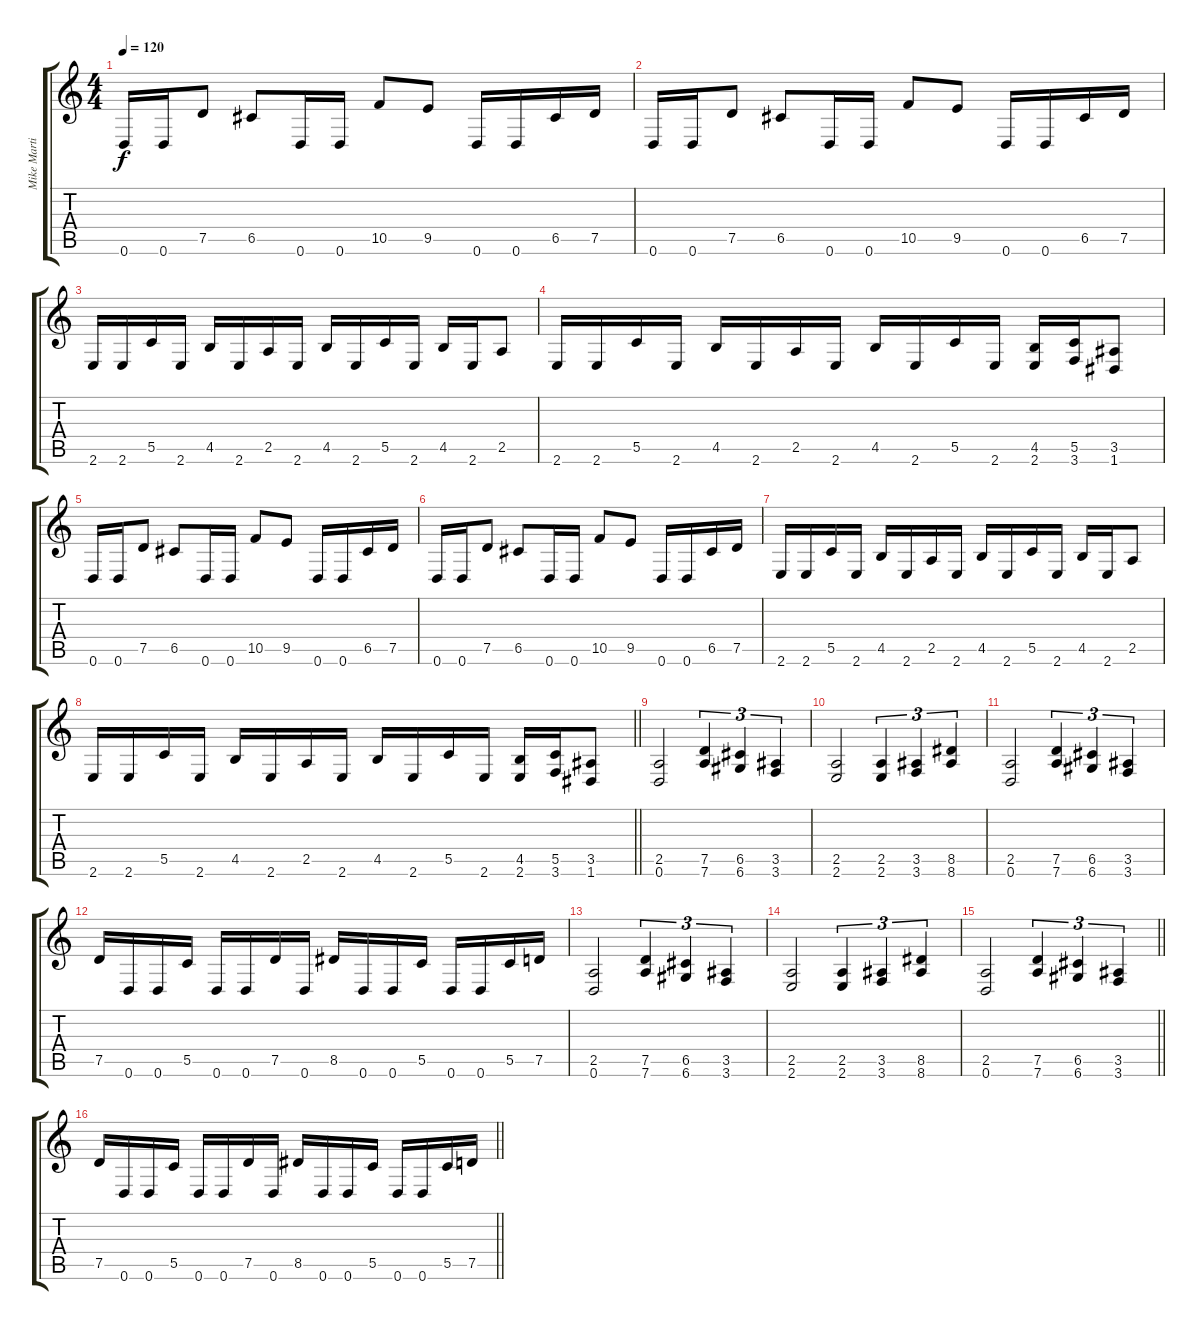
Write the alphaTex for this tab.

\track ("Mike Martin" "Mike Marti") {instrument distortionguitar}
\staff {score tabs}
\tuning (D4 A3 F3 C3 G2 D2) {hide}
\ts (4 4)
\section ("" "")
\tempo 120
\clef g2
\ks c
0.6.16{dy f} 0.6.16 7.5.8 6.5.8 0.6.16 0.6.16 10.5.8 9.5.8 0.6.16 0.6.16 6.5.16 7.5.16 |
0.6.16 0.6.16 7.5.8 6.5.8 0.6.16 0.6.16 10.5.8 9.5.8 0.6.16 0.6.16 6.5.16 7.5.16 |
2.6.16 2.6.16 5.5.16 2.6.16 4.5.16 2.6.16 2.5.16 2.6.16 4.5.16 2.6.16 5.5.16 2.6.16 4.5.16 2.6.16 2.5.8 |
2.6.16 2.6.16 5.5.16 2.6.16 4.5.16 2.6.16 2.5.16 2.6.16 4.5.16 2.6.16 5.5.16 2.6.16 (4.5 2.6).16 (5.5 3.6).16 (3.5 1.6).8 |
0.6.16 0.6.16 7.5.8 6.5.8 0.6.16 0.6.16 10.5.8 9.5.8 0.6.16 0.6.16 6.5.16 7.5.16 |
0.6.16 0.6.16 7.5.8 6.5.8 0.6.16 0.6.16 10.5.8 9.5.8 0.6.16 0.6.16 6.5.16 7.5.16 |
2.6.16 2.6.16 5.5.16 2.6.16 4.5.16 2.6.16 2.5.16 2.6.16 4.5.16 2.6.16 5.5.16 2.6.16 4.5.16 2.6.16 2.5.8 |
\barLineRight lightlight
2.6.16 2.6.16 5.5.16 2.6.16 4.5.16 2.6.16 2.5.16 2.6.16 4.5.16 2.6.16 5.5.16 2.6.16 (4.5 2.6).16 (5.5 3.6).16 (3.5 1.6).8 |
\section ("" "")
(2.5 0.6).2 (7.5 7.6).4{tu (3 2)} (6.5 6.6).4{tu (3 2)} (3.5 3.6).4{tu (3 2)} |
(2.5 2.6).2 (2.5 2.6).4{tu (3 2)} (3.5 3.6).4{tu (3 2)} (8.5 8.6).4{tu (3 2)} |
(2.5 0.6).2 (7.5 7.6).4{tu (3 2)} (6.5 6.6).4{tu (3 2)} (3.5 3.6).4{tu (3 2)} |
7.5.16 0.6.16 0.6.16 5.5.16 0.6.16 0.6.16 7.5.16 0.6.16 8.5.16 0.6.16 0.6.16 5.5.16 0.6.16 0.6.16 5.5.16 7.5.16 |
(2.5 0.6).2 (7.5 7.6).4{tu (3 2)} (6.5 6.6).4{tu (3 2)} (3.5 3.6).4{tu (3 2)} |
(2.5 2.6).2 (2.5 2.6).4{tu (3 2)} (3.5 3.6).4{tu (3 2)} (8.5 8.6).4{tu (3 2)} |
\barLineRight lightlight
(2.5 0.6).2 (7.5 7.6).4{tu (3 2)} (6.5 6.6).4{tu (3 2)} (3.5 3.6).4{tu (3 2)} |
\section ("" "")
\barLineRight lightlight
7.5.16 0.6.16 0.6.16 5.5.16 0.6.16 0.6.16 7.5.16 0.6.16 8.5.16 0.6.16 0.6.16 5.5.16 0.6.16 0.6.16 5.5.16 7.5.16
